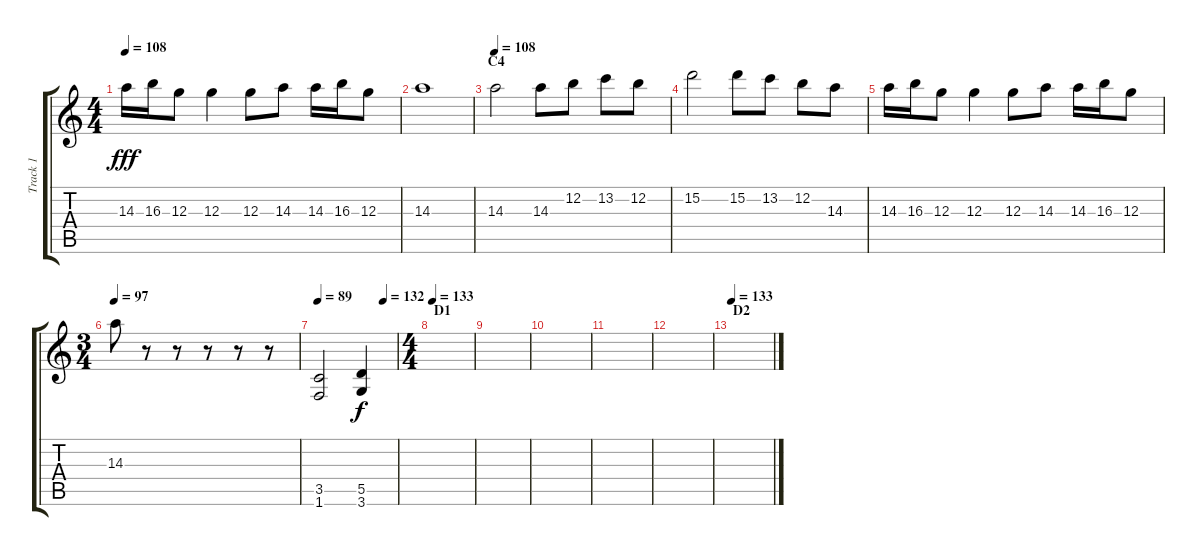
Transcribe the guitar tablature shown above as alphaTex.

\track ("Track 1" "Track 1") {instrument distortionguitar}
\staff {score tabs}
\tuning (E4 B3 G3 D3 A2 E2) {hide}
\ts (4 4)
\tempo 108
\clef g2
\ks c
14.3.16{dy fff} 16.3.16 12.3.8 12.3.4 12.3.8 14.3.8 14.3.16 16.3.16 12.3.8 |
14.3.1 |
\section ("" "C4")
\tempo 108
14.3.2 14.3.8 12.2.8 13.2.8 12.2.8 |
15.2.2 15.2.8 13.2.8 12.2.8 14.3.8 |
14.3.16 16.3.16 12.3.8 12.3.4 12.3.8 14.3.8 14.3.16 16.3.16 12.3.8 |
\ts (3 4)
\tempo 97
14.3.8 r.8 r.8 r.8 r.8 r.8 |
\tempo 89
\tempo (132 0.8333333333333334)
(3.5 1.6).2 (5.5 3.6).4{dy f} |
\ts (4 4)
\section ("" "D1")
\tempo 133
|
|
|
|
|
\section ("" "D2")
\tempo 133
